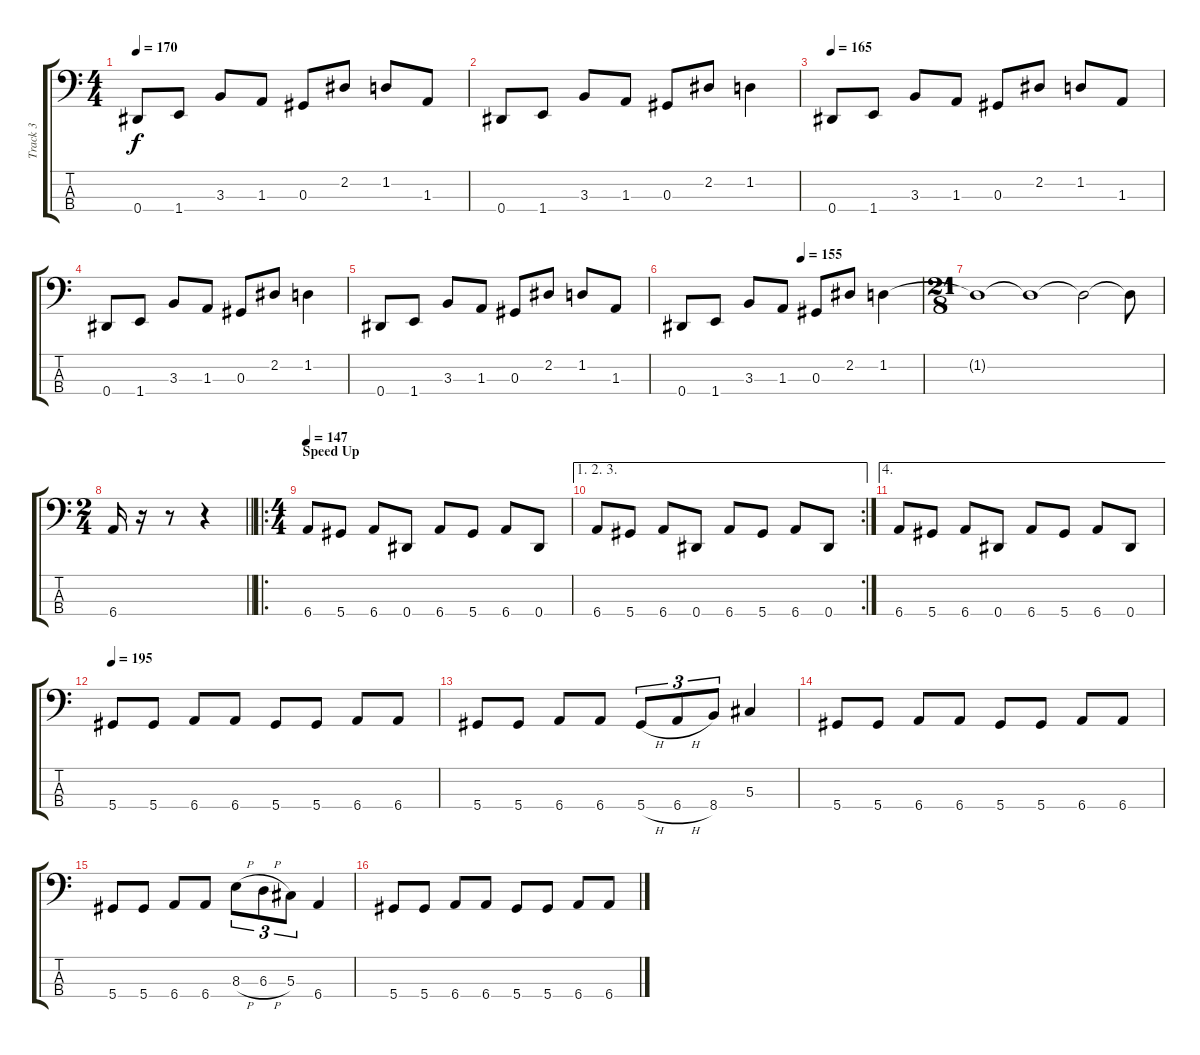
\track ("Track 3" "Track 3") {instrument electricbassfinger}
\staff {score tabs}
\tuning (Gb2 Db2 Ab1 Eb1) {hide}
\ts (4 4)
\tempo 170
\clef f4
\ks c
0.4.8{dy f} 1.4.8 3.3.8 1.3.8 0.3.8 2.2.8 1.2.8 1.3.8 |
0.4.8 1.4.8 3.3.8 1.3.8 0.3.8 2.2.8 1.2.4 |
\tempo 165
0.4.8 1.4.8 3.3.8 1.3.8 0.3.8 2.2.8 1.2.8 1.3.8 |
0.4.8 1.4.8 3.3.8 1.3.8 0.3.8 2.2.8 1.2.4 |
0.4.8 1.4.8 3.3.8 1.3.8 0.3.8 2.2.8 1.2.8 1.3.8 |
\tempo (155 0.5)
0.4.8 1.4.8 3.3.8 1.3.8 0.3.8 2.2.8 1.2.4 |
\ts (21 8)
1.2{t}.1 1.2{t}.1 1.2{t}.2 1.2{t}.8 |
\ts (2 4)
\barLineRight lightlight
6.4.16 r.16 r.8 r.4 |
\ro
\ts (4 4)
\section ("" "Speed Up")
\tempo 147
6.4.8 5.4.8 6.4.8 0.4.8 6.4.8 5.4.8 6.4.8 0.4.8 |
\ae (1 2 3)
\rc 2
6.4.8 5.4.8 6.4.8 0.4.8 6.4.8 5.4.8 6.4.8 0.4.8 |
\ae 4
6.4.8 5.4.8 6.4.8 0.4.8 6.4.8 5.4.8 6.4.8 0.4.8 |
\tempo 195
5.4.8 5.4.8 6.4.8 6.4.8 5.4.8 5.4.8 6.4.8 6.4.8 |
5.4.8 5.4.8 6.4.8 6.4.8 5.4{h}.8{tu (3 2)} 6.4{h}.8{tu (3 2)} 8.4.8{tu (3 2)} 5.3.4 |
5.4.8 5.4.8 6.4.8 6.4.8 5.4.8 5.4.8 6.4.8 6.4.8 |
5.4.8 5.4.8 6.4.8 6.4.8 8.3{h}.8{tu (3 2)} 6.3{h}.8{tu (3 2)} 5.3.8{tu (3 2)} 6.4.4 |
5.4.8 5.4.8 6.4.8 6.4.8 5.4.8 5.4.8 6.4.8 6.4.8
